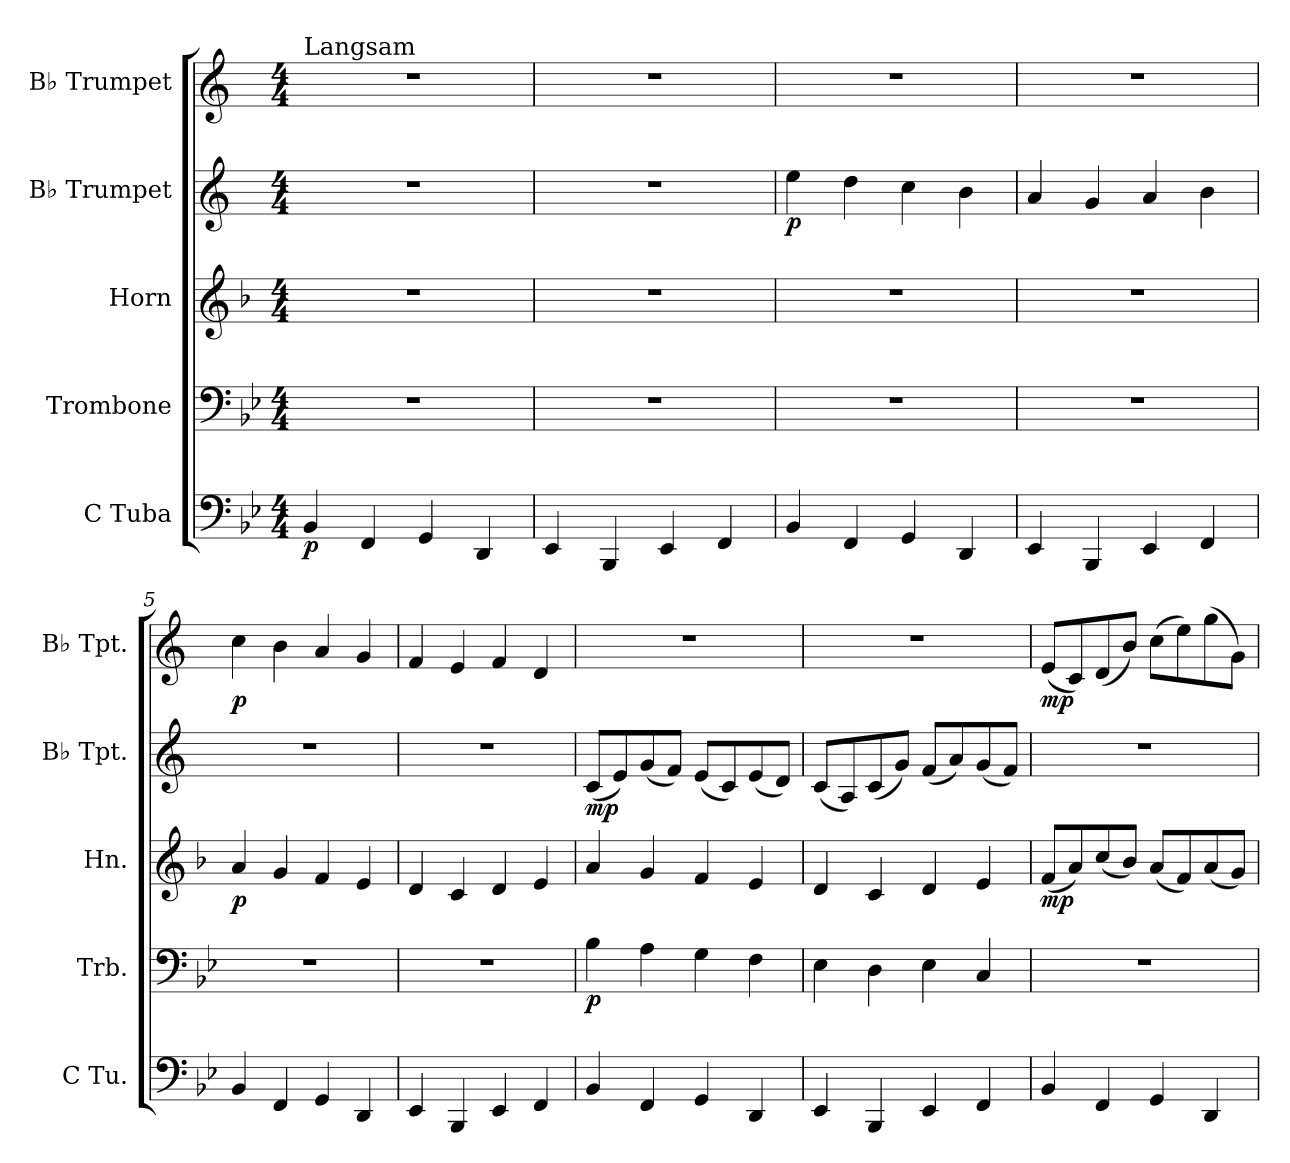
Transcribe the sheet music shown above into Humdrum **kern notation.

**kern	**dynam	**kern	**dynam	**kern	**dynam	**kern	**dynam	**kern	**dynam
*part5	*part5	*part4	*part4	*part3	*part3	*part2	*part2	*part1	*part1
*staff5	*staff5	*staff4	*staff4	*staff3	*staff3	*staff2	*staff2	*staff1	*staff1
*I"C Tuba	*	*I"Trombone	*	*I"Horn	*	*I"B♭ Trumpet	*	*I"B♭ Trumpet	*
*I'C Tu.	*	*I'Trb.	*	*I'Hn.	*	*I'B♭ Tpt.	*	*I'B♭ Tpt.	*
*clefF4	*	*clefF4	*	*clefG2	*	*clefG2	*	*clefG2	*
*	*	*	*	*ITrd4c7	*	*ITrd1c2	*	*ITrd1c2	*
*k[b-e-]	*	*k[b-e-]	*	*k[b-e-]	*	*k[b-e-]	*	*k[b-e-]	*
*B-:	*	*B-:	*	*B-:	*	*B-:	*	*B-:	*
*M4/4	*	*M4/4	*	*M4/4	*	*M4/4	*	*M4/4	*
=1	=1	=1	=1	=1	=1	=1	=1	=1	=1
!	!	!	!	!	!	!	!	!LO:TX:a:t=Langsam	!
!	!LO:DY:b	!	!	!	!	!	!	!	!
4BB-/	p	1r	.	1r	.	1r	.	1r	.
4FF/	.	.	.	.	.	.	.	.	.
4GG/	.	.	.	.	.	.	.	.	.
4DD/	.	.	.	.	.	.	.	.	.
=2	=2	=2	=2	=2	=2	=2	=2	=2	=2
4EE-/	.	1r	.	1r	.	1r	.	1r	.
4BBB-/	.	.	.	.	.	.	.	.	.
4EE-/	.	.	.	.	.	.	.	.	.
4FF/	.	.	.	.	.	.	.	.	.
=3	=3	=3	=3	=3	=3	=3	=3	=3	=3
!	!	!	!	!	!	!	!LO:DY:b	!	!
4BB-/	.	1r	.	1r	.	4dd\	p	1r	.
4FF/	.	.	.	.	.	4cc\	.	.	.
4GG/	.	.	.	.	.	4b-\	.	.	.
4DD/	.	.	.	.	.	4a\	.	.	.
=4	=4	=4	=4	=4	=4	=4	=4	=4	=4
4EE-/	.	1r	.	1r	.	4g/	.	1r	.
4BBB-/	.	.	.	.	.	4f/	.	.	.
4EE-/	.	.	.	.	.	4g/	.	.	.
4FF/	.	.	.	.	.	4a\	.	.	.
=5	=5	=5	=5	=5	=5	=5	=5	=5	=5
!	!	!	!	!	!LO:DY:b	!	!	!	!LO:DY:b
4BB-/	.	1r	.	4d/	p	1r	.	4b-\	p
4FF/	.	.	.	4c/	.	.	.	4a\	.
4GG/	.	.	.	4B-/	.	.	.	4g/	.
4DD/	.	.	.	4A/	.	.	.	4f/	.
=6	=6	=6	=6	=6	=6	=6	=6	=6	=6
4EE-/	.	1r	.	4G/	.	1r	.	4e-/	.
4BBB-/	.	.	.	4F/	.	.	.	4d/	.
4EE-/	.	.	.	4G/	.	.	.	4e-/	.
4FF/	.	.	.	4A/	.	.	.	4c/	.
=7	=7	=7	=7	=7	=7	=7	=7	=7	=7
!	!	!	!LO:DY:b	!	!	!	!LO:DY:b	!	!
4BB-/	.	4B-\	p	4d/	.	(8B-/L	mp	1r	.
.	.	.	.	.	.	8d/)	.	.	.
4FF/	.	4A\	.	4c/	.	(8f/	.	.	.
.	.	.	.	.	.	8e-/J)	.	.	.
4GG/	.	4G\	.	4B-/	.	(8d/L	.	.	.
.	.	.	.	.	.	8B-/)	.	.	.
4DD/	.	4F\	.	4A/	.	(8d/	.	.	.
.	.	.	.	.	.	8c/J)	.	.	.
=8	=8	=8	=8	=8	=8	=8	=8	=8	=8
4EE-/	.	4E-\	.	4G/	.	(8B-/L	.	1r	.
.	.	.	.	.	.	8G/)	.	.	.
4BBB-/	.	4D\	.	4F/	.	(8B-/	.	.	.
.	.	.	.	.	.	8f/J)	.	.	.
4EE-/	.	4E-\	.	4G/	.	(8e-/L	.	.	.
.	.	.	.	.	.	8g/)	.	.	.
4FF/	.	4C/	.	4A/	.	(8f/	.	.	.
.	.	.	.	.	.	8e-/J)	.	.	.
=9	=9	=9	=9	=9	=9	=9	=9	=9	=9
!	!	!	!	!	!LO:DY:b	!	!	!	!LO:DY:b
4BB-/	.	1r	.	(8B-/L	mp	1r	.	(8d/L	mp
.	.	.	.	8d/)	.	.	.	8B-/)	.
4FF/	.	.	.	(8f/	.	.	.	(8c/	.
.	.	.	.	8e-/J)	.	.	.	8a/J)	.
4GG/	.	.	.	(8d/L	.	.	.	(8b-\L	.
.	.	.	.	8B-/)	.	.	.	8dd\)	.
4DD/	.	.	.	(8d/	.	.	.	(8ff\	.
.	.	.	.	8c/J)	.	.	.	8f\J)	.
=	=	=	=	=	=	=	=	=	=
*-	*-	*-	*-	*-	*-	*-	*-	*-	*-
